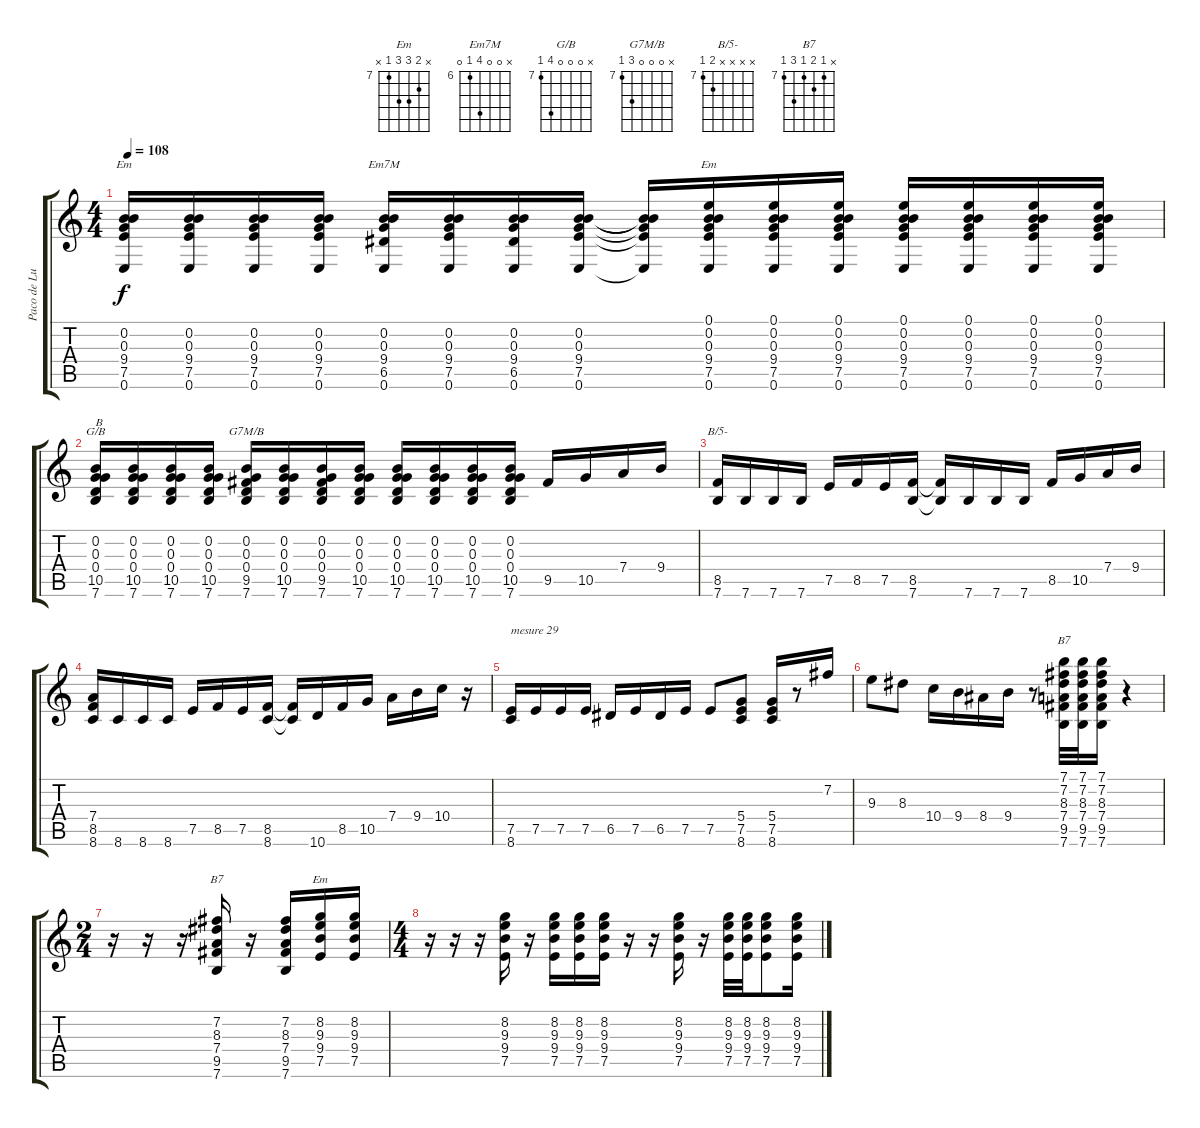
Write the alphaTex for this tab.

\track ("Paco de Lucia" "Paco de Lu") {instrument acousticguitarnylon}
\staff {score tabs}
\tuning (E4 B3 G3 D3 A2 E2) {hide}
\chord ("Em" x 0 0 9 7 0) {firstfret 7}
\chord ("Em7M" x 0 0 9 6 0) {firstfret 6}
\chord ("Em" 0 0 0 9 7 0) {firstfret 7}
\chord ("G/B" x 0 0 0 10 7) {firstfret 7}
\chord ("G7M/B" x 0 0 0 9 7) {firstfret 7}
\chord ("B/5-" x x x x 8 7) {firstfret 7}
\chord ("B7" 7 7 8 7 9 7) {firstfret 7}
\chord ("B7" x 7 8 7 9 7) {firstfret 7}
\chord ("Em" x 8 9 9 7 x) {firstfret 7}
\ts (4 4)
\tempo 108
\clef g2
\ks c
(0.2 0.3 9.4 7.5 0.6).16{ch "Em" dy f} (0.2 0.3 9.4 7.5 0.6).16 (0.2 0.3 9.4 7.5 0.6).16 (0.2 0.3 9.4 7.5 0.6).16 (0.2 0.3 9.4 6.5 0.6).16{ch "Em7M"} (0.2 0.3 9.4 7.5 0.6).16 (0.2 0.3 9.4 6.5 0.6).16 (0.2 0.3 9.4 7.5 0.6).16 (0.2{t} 0.3{t} 9.4{t} 7.5{t} 0.6{t}).16 (0.1 0.2 0.3 9.4 7.5 0.6).16{ch "Em"} (0.1 0.2 0.3 9.4 7.5 0.6).16 (0.1 0.2 0.3 9.4 7.5 0.6).16 (0.1 0.2 0.3 9.4 7.5 0.6).16 (0.1 0.2 0.3 9.4 7.5 0.6).16 (0.1 0.2 0.3 9.4 7.5 0.6).16 (0.1 0.2 0.3 9.4 7.5 0.6).16 |
(0.2 0.3 0.4 10.5 7.6).16{ch "G/B" txt "B"} (0.2 0.3 0.4 10.5 7.6).16 (0.2 0.3 0.4 10.5 7.6).16 (0.2 0.3 0.4 10.5 7.6).16 (0.2 0.3 0.4 9.5 7.6).16{ch "G7M/B"} (0.2 0.3 0.4 10.5 7.6).16 (0.2 0.3 0.4 9.5 7.6).16 (0.2 0.3 0.4 10.5 7.6).16 (0.2 0.3 0.4 10.5 7.6).16 (0.2 0.3 0.4 10.5 7.6).16 (0.2 0.3 0.4 10.5 7.6).16 (0.2 0.3 0.4 10.5 7.6).16 9.5.16 10.5.16 7.4.16 9.4.16 |
(8.5 7.6).16{ch "B/5-"} 7.6.16 7.6.16 7.6.16 7.5.16 8.5.16 7.5.16 (8.5 7.6).16 (8.5{t} 7.6{t}).16 7.6.16 7.6.16 7.6.16 8.5.16 10.5.16 7.4.16 9.4.16 |
(7.4 8.5 8.6).16 8.6.16 8.6.16 8.6.16 7.5.16 8.5.16 7.5.16 (8.5 8.6).16 (8.5{t} 8.6{t}).16 10.6.16 8.5.16 10.5.16 7.4.16 9.4.16 10.4.16 r.16 |
(7.5 8.6).16{txt "mesure 29"} 7.5.16 7.5.16 7.5.16 6.5.16 7.5.16 6.5.16 7.5.16 7.5.8 (5.4 7.5 8.6).8 (5.4 7.5 8.6).16 r.8 7.2.16 |
9.3.8 8.3.8 10.4.16 9.4.16 8.4.16 9.4.16 r.8 (7.1 7.2 8.3 7.4 9.5 7.6).32{ch "B7"} (7.1 7.2 8.3 7.4 9.5 7.6).32 (7.1 7.2 8.3 7.4 9.5 7.6).16 r.4 |
\ts (2 4)
r.16{volume 12} r.16 r.16 (7.2 8.3 7.4 9.5 7.6).16{ch "B7"} r.16 (7.2 8.3 7.4 9.5 7.6).16 (8.2 9.3 9.4 7.5).16{ch "Em"} (8.2 9.3 9.4 7.5).16 |
\ts (4 4)
r.16 r.16 r.16 (8.2 9.3 9.4 7.5).16{volume 12} r.16 (8.2 9.3 9.4 7.5).16 (8.2 9.3 9.4 7.5).16 (8.2 9.3 9.4 7.5).16 r.16 r.16 (8.2 9.3 9.4 7.5).16 r.16 (8.2 9.3 9.4 7.5).32 (8.2 9.3 9.4 7.5).32 (8.2 9.3 9.4 7.5).8 (8.2 9.3 9.4 7.5).16
